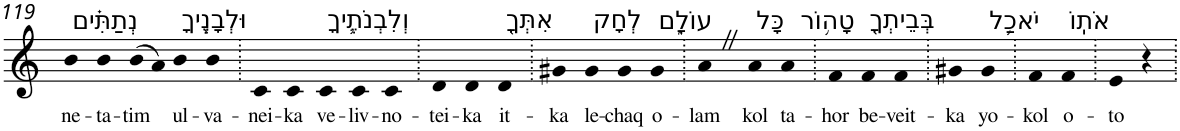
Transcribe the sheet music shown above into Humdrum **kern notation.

**kern	**text
*part1	*part1
*staff1	*staff1
*I"Piano	*
*I'Pno	*
!!LO:PB:g=z
*clefG2	*
*k[]	*
=119	=119
!LO:TX:a:t=נְתַתִּ֗ים	!
!	!LO:LY:b
4b	ne-
!	!LO:LY:b
4b	-ta-
!	!LO:LY:b
(>8b	-tim
8a)	.
!LO:TX:a:t=וּלְבָנֶ֧יךָ	!
!	!LO:LY:b
4b	ul-
!	!LO:LY:b
4b	-va-
=120.	=120.
!	!LO:LY:b
4c	-nei-
!	!LO:LY:b
4c	-ka
!LO:TX:a:t=וְלִבְנֹתֶ֛יךָ	!
!	!LO:LY:b
4c	ve-
!	!LO:LY:b
4c	-liv-
!	!LO:LY:b
4c	-no-
=121.	=121.
!	!LO:LY:b
4d	-tei-
!	!LO:LY:b
4d	-ka
!LO:TX:a:t=אִתְּךָ֖	!
!	!LO:LY:b
4d	it-
=122.	=122.
!	!LO:LY:b
4g#X	-ka
!LO:TX:a:t=לְחָק	!
!	!LO:LY:b
4g#	le-
!	!LO:LY:b
4g#	-chaq
!LO:TX:a:t=עוֹלָ֑ם	!
!	!LO:LY:b
4g#	o-
=123.	=123.
!	!LO:LY:b
4aZ	-lam
!LO:TX:a:t=כָּל	!
!	!LO:LY:b
4a	kol
!LO:TX:a:t=טָה֥וֹר	!
!	!LO:LY:b
4a	ta-
=124.	=124.
!	!LO:LY:b
4f	-hor
!LO:TX:a:t=בְּבֵיתְךָ֖	!
!	!LO:LY:b
4f	be-
!	!LO:LY:b
4f	-veit-
=125.	=125.
!	!LO:LY:b
4g#X	-ka
!LO:TX:a:t=יֹאכַ֥ל	!
!	!LO:LY:b
4g#	yo-
=126.	=126.
!	!LO:LY:b
4f	-kol
!LO:TX:a:t=אֹתֽוֹ	!
!	!LO:LY:b
4f	o-
=127.	=127.
!	!LO:LY:b
4e	-to
4r	.
=.	=.
*-	*-
